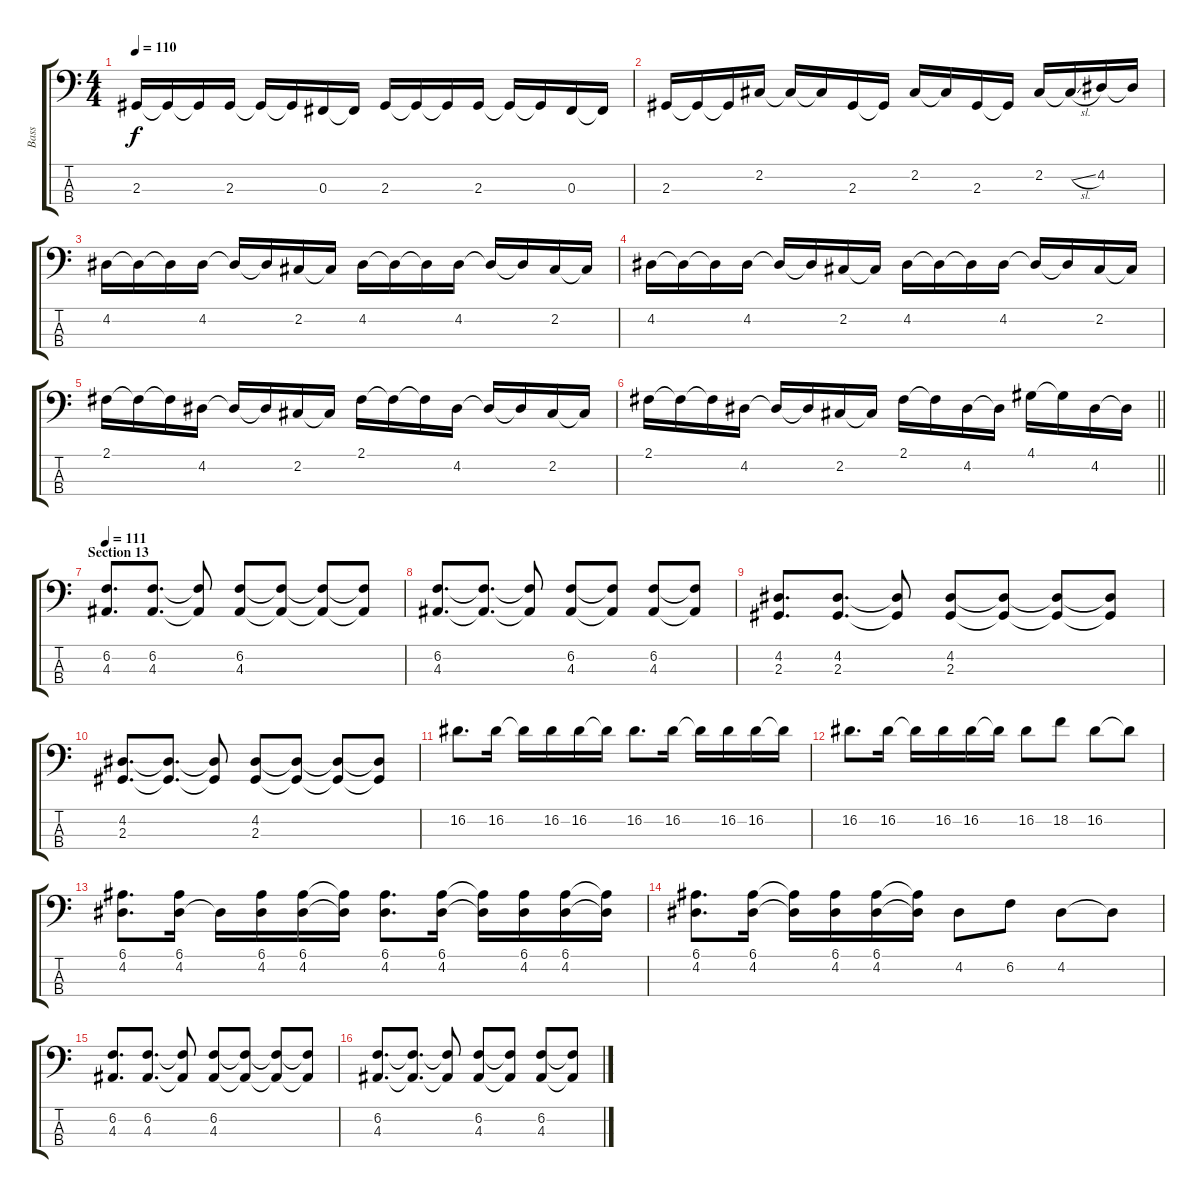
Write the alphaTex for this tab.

\track ("Bass" "Bass") {instrument electricbassfinger}
\staff {score tabs}
\tuning (E2 B1 Gb1 Bb0) {hide}
\ts (4 4)
\tempo 110
\clef f4
\ks c
2.3.16{dy f} 2.3{t}.16 2.3{t}.16 2.3.16 2.3{t}.16 2.3{t}.16 0.3.16 0.3{t}.16 2.3.16 2.3{t}.16 2.3{t}.16 2.3.16 2.3{t}.16 2.3{t}.16 0.3.16 0.3{t}.16 |
2.3.16 2.3{t}.16 2.3{t}.16 2.2.16 2.2{t}.16 2.2{t}.16 2.3.16 2.3{t}.16 2.2.16 2.2{t}.16 2.3.16 2.3{t}.16 2.2.16 2.2{sl t}.16 4.2.16 4.2{t}.16 |
4.2.16 4.2{t}.16 4.2{t}.16 4.2.16 4.2{t}.16 4.2{t}.16 2.2.16 2.2{t}.16 4.2.16 4.2{t}.16 4.2{t}.16 4.2.16 4.2{t}.16 4.2{t}.16 2.2.16 2.2{t}.16 |
4.2.16 4.2{t}.16 4.2{t}.16 4.2.16 4.2{t}.16 4.2{t}.16 2.2.16 2.2{t}.16 4.2.16 4.2{t}.16 4.2{t}.16 4.2.16 4.2{t}.16 4.2{t}.16 2.2.16 2.2{t}.16 |
2.1.16 2.1{t}.16 2.1{t}.16 4.2.16 4.2{t}.16 4.2{t}.16 2.2.16 2.2{t}.16 2.1.16 2.1{t}.16 2.1{t}.16 4.2.16 4.2{t}.16 4.2{t}.16 2.2.16 2.2{t}.16 |
\barLineRight lightlight
2.1.16 2.1{t}.16 2.1{t}.16 4.2.16 4.2{t}.16 4.2{t}.16 2.2.16 2.2{t}.16 2.1.16 2.1{t}.16 4.2.16 4.2{t}.16 4.1.16 4.1{t}.16 4.2.16 4.2{t}.16 |
\section ("" "Section 13")
\tempo 111
(6.2 4.3).8{d} (6.2 4.3).8{d} (6.2{t} 4.3{t}).8 (6.2 4.3).8 (6.2{t} 4.3{t}).8 (6.2{t} 4.3{t}).8 (6.2{t} 4.3{t}).8 |
(6.2 4.3).8{d} (6.2{t} 4.3{t}).8{d} (6.2{t} 4.3{t}).8 (6.2 4.3).8 (6.2{t} 4.3{t}).8 (6.2 4.3).8 (6.2{t} 4.3{t}).8 |
(4.2 2.3).8{d} (4.2 2.3).8{d} (4.2{t} 2.3{t}).8 (4.2 2.3).8 (4.2{t} 2.3{t}).8 (4.2{t} 2.3{t}).8 (4.2{t} 2.3{t}).8 |
(4.2 2.3).8{d} (4.2{t} 2.3{t}).8{d} (4.2{t} 2.3{t}).8 (4.2 2.3).8 (4.2{t} 2.3{t}).8 (4.2{t} 2.3{t}).8 (4.2{t} 2.3{t}).8 |
16.2.8{d} 16.2.16 16.2{t}.16 16.2.16 16.2.16 16.2{t}.16 16.2.8{d} 16.2.16 16.2{t}.16 16.2.16 16.2.16 16.2{t}.16 |
16.2.8{d} 16.2.16 16.2{t}.16 16.2.16 16.2.16 16.2{t}.16 16.2.8 18.2.8 16.2.8 16.2{t}.8 |
(6.1 4.2).8{d} (6.1 4.2).16 4.2{t}.16 (6.1 4.2).16 (6.1 4.2).16 (6.1{t} 4.2{t}).16 (6.1 4.2).8{d} (6.1 4.2).16 (6.1{t} 4.2{t}).16 (6.1 4.2).16 (6.1 4.2).16 (6.1{t} 4.2{t}).16 |
(6.1 4.2).8{d} (6.1 4.2).16 (6.1{t} 4.2{t}).16 (6.1 4.2).16 (6.1 4.2).16 (6.1{t} 4.2{t}).16 4.2.8 6.2.8 4.2.8 4.2{t}.8 |
(6.2 4.3).8{d} (6.2 4.3).8{d} (6.2{t} 4.3{t}).8 (6.2 4.3).8 (6.2{t} 4.3{t}).8 (6.2{t} 4.3{t}).8 (6.2{t} 4.3{t}).8 |
(6.2 4.3).8{d} (6.2{t} 4.3{t}).8{d} (6.2{t} 4.3{t}).8 (6.2 4.3).8 (6.2{t} 4.3{t}).8 (6.2 4.3).8 (6.2{t} 4.3{t}).8
